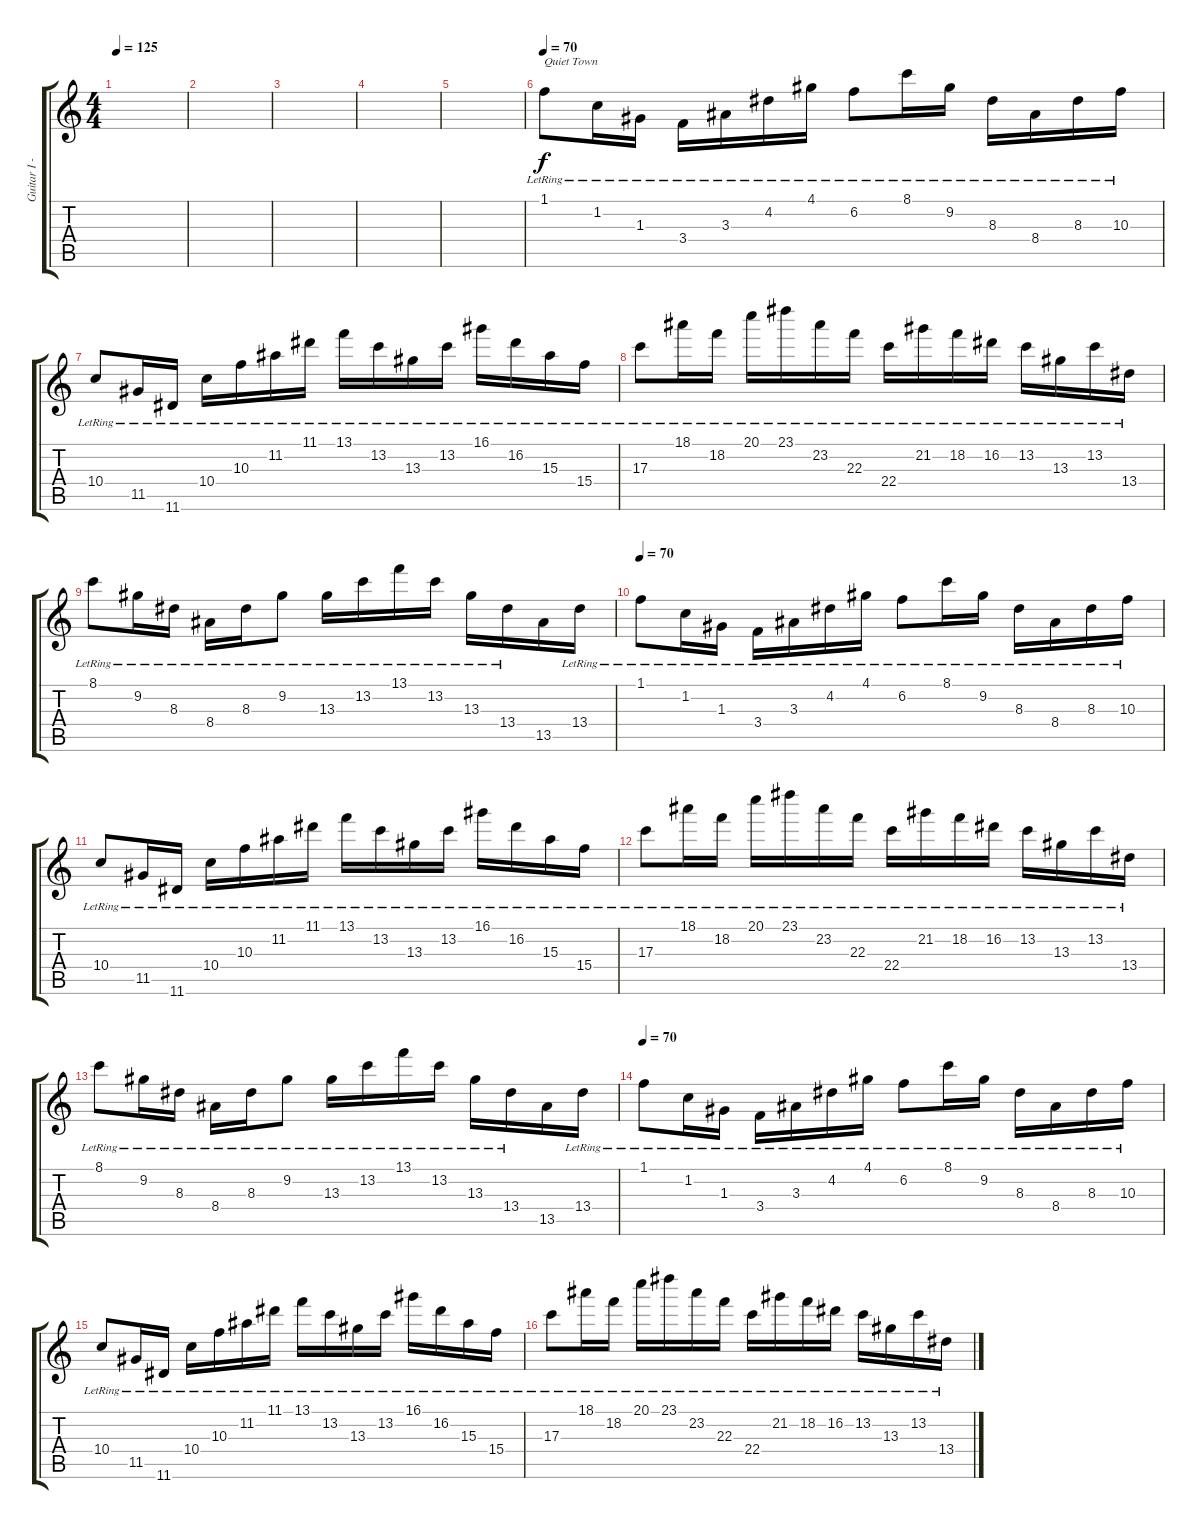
\track ("Guitar I - [Clean]" "Guitar I -") {instrument electricguitarclean}
\staff {score tabs}
\tuning (E4 B3 G3 D3 A2 E2) {hide}
\ts (4 4)
\tempo 125
\clef g2
\ks c
|
|
|
|
|
\tempo 70
1.1{lr}.8{txt "Quiet Town"} 1.2{lr}.16 1.3{lr}.16 3.4{lr}.16 3.3{lr}.16 4.2{lr}.16 4.1{lr}.16 6.2{lr}.8 8.1{lr}.16 9.2{lr}.16 8.3{lr}.16 8.4{lr}.16 8.3{lr}.16 10.3{lr}.16 |
10.4{lr}.8 11.5{lr}.16 11.6{lr}.16 10.4{lr}.16 10.3{lr}.16 11.2{lr}.16 11.1{lr}.16 13.1{lr}.16 13.2{lr}.16 13.3{lr}.16 13.2{lr}.16 16.1{lr}.16 16.2{lr}.16 15.3{lr}.16 15.4{lr}.16 |
17.3{lr}.8 18.1{lr}.16 18.2{lr}.16 20.1{lr}.16 23.1{lr}.16 23.2{lr}.16 22.3{lr}.16 22.4{lr}.16 21.2{lr}.16 18.2{lr}.16 16.2{lr}.16 13.2{lr}.16 13.3{lr}.16 13.2{lr}.16 13.4{lr}.16 |
8.1{lr}.8 9.2{lr}.16 8.3{lr}.16 8.4{lr}.16 8.3{lr}.16 9.2{lr}.8 13.3{lr}.16 13.2{lr}.16 13.1{lr}.16 13.2{lr}.16 13.3{lr}.16 13.4{lr}.16 13.5.16 13.4{lr}.16 |
\tempo 70
1.1{lr}.8 1.2{lr}.16 1.3{lr}.16 3.4{lr}.16 3.3{lr}.16 4.2{lr}.16 4.1{lr}.16 6.2{lr}.8 8.1{lr}.16 9.2{lr}.16 8.3{lr}.16 8.4{lr}.16 8.3{lr}.16 10.3{lr}.16 |
10.4{lr}.8 11.5{lr}.16 11.6{lr}.16 10.4{lr}.16 10.3{lr}.16 11.2{lr}.16 11.1{lr}.16 13.1{lr}.16 13.2{lr}.16 13.3{lr}.16 13.2{lr}.16 16.1{lr}.16 16.2{lr}.16 15.3{lr}.16 15.4{lr}.16 |
17.3{lr}.8 18.1{lr}.16 18.2{lr}.16 20.1{lr}.16 23.1{lr}.16 23.2{lr}.16 22.3{lr}.16 22.4{lr}.16 21.2{lr}.16 18.2{lr}.16 16.2{lr}.16 13.2{lr}.16 13.3{lr}.16 13.2{lr}.16 13.4{lr}.16 |
8.1{lr}.8 9.2{lr}.16 8.3{lr}.16 8.4{lr}.16 8.3{lr}.16 9.2{lr}.8 13.3{lr}.16 13.2{lr}.16 13.1{lr}.16 13.2{lr}.16 13.3{lr}.16 13.4{lr}.16 13.5.16 13.4{lr}.16 |
\tempo 70
1.1{lr}.8 1.2{lr}.16 1.3{lr}.16 3.4{lr}.16 3.3{lr}.16 4.2{lr}.16 4.1{lr}.16 6.2{lr}.8 8.1{lr}.16 9.2{lr}.16 8.3{lr}.16 8.4{lr}.16 8.3{lr}.16 10.3{lr}.16 |
10.4{lr}.8 11.5{lr}.16 11.6{lr}.16 10.4{lr}.16 10.3{lr}.16 11.2{lr}.16 11.1{lr}.16 13.1{lr}.16 13.2{lr}.16 13.3{lr}.16 13.2{lr}.16 16.1{lr}.16 16.2{lr}.16 15.3{lr}.16 15.4{lr}.16 |
17.3{lr}.8 18.1{lr}.16 18.2{lr}.16 20.1{lr}.16 23.1{lr}.16 23.2{lr}.16 22.3{lr}.16 22.4{lr}.16 21.2{lr}.16 18.2{lr}.16 16.2{lr}.16 13.2{lr}.16 13.3{lr}.16 13.2{lr}.16 13.4{lr}.16
